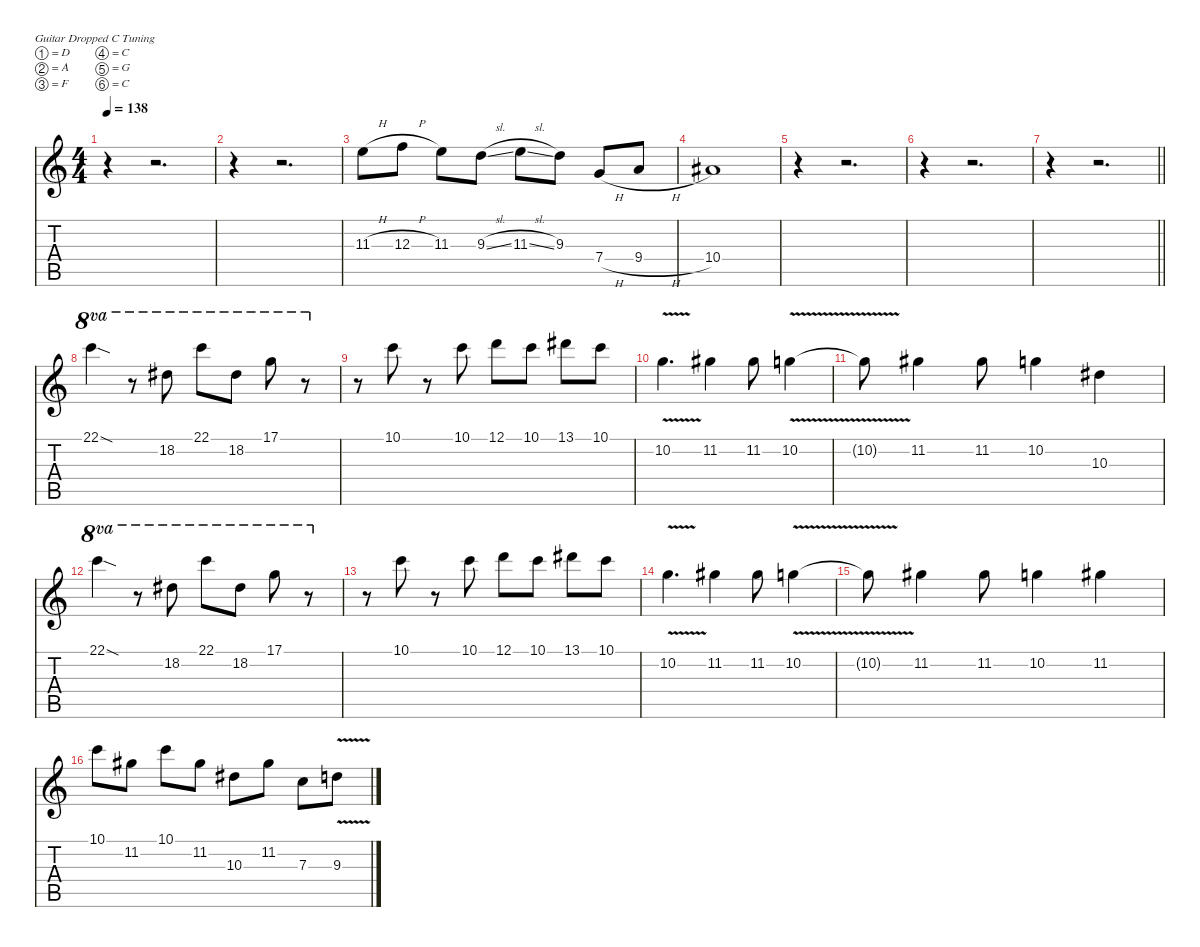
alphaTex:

\defaultSystemsLayout 4
\hideDynamics
\bracketExtendMode nobrackets
\singleTrackTrackNamePolicy hidden
\multiTrackTrackNamePolicy hidden
\otherSystemsTrackNameOrientation horizontal
\track ("Lead Guitar" "dist.guit.") {instrument distortionguitar}
\staff {score tabs}
\tuning (D4 A3 F3 C3 G2 C2)
\ts (4 4)
\tempo 138
\clef g2
\ks c
r.4{dy f beam Down} r.2{d beam Down} |
r.4{beam Down} r.2{d beam Down} |
11.3{h}.8{beam Down} 12.3{h}.8{beam Down} 11.3.8{beam Down} 9.3{sl}.8{beam Down} 11.3{sl}.8{beam Down} 9.3.8{beam Down} 7.4{h}.8{beam Up} 9.4{h}.8{beam Up} |
10.4{acc #}.1{beam Up} |
r.4{beam Down} r.2{d beam Down} |
r.4{beam Down} r.2{d beam Down} |
\barLineRight lightlight
r.4{beam Down} r.2{d beam Down} |
22.1{sod}.4{ot 8va beam Down} r.8{ot 8va beam Down} 18.2{acc #}.8{ot 8va beam Down} 22.1.8{ot 8va beam Down} 18.2{acc #}.8{ot 8va beam Down} 17.1.8{ot 8va beam Down} r.8{ot 8va beam Down} |
r.8{beam Down} 10.1.8{beam Down} r.8{beam Down} 10.1.8{beam Down} 12.1.8{beam Down} 10.1.8{beam Down} 13.1{acc #}.8{beam Down} 10.1.8{beam Down} |
10.2{v}.4{d beam Down} 11.2{acc #}.4{beam Down} 11.2{acc #}.8{beam Down} 10.2{v}.4{beam Down} |
10.2{v t}.8{beam Down} 11.2{acc #}.4{beam Down} 11.2{acc #}.8{beam Down} 10.2.4{beam Down} 10.3{acc #}.4{beam Down} |
22.1{sod}.4{ot 8va beam Down} r.8{ot 8va beam Down} 18.2{acc #}.8{ot 8va beam Down} 22.1.8{ot 8va beam Down} 18.2{acc #}.8{ot 8va beam Down} 17.1.8{ot 8va beam Down} r.8{ot 8va beam Down} |
r.8{beam Down} 10.1.8{beam Down} r.8{beam Down} 10.1.8{beam Down} 12.1.8{beam Down} 10.1.8{beam Down} 13.1{acc #}.8{beam Down} 10.1.8{beam Down} |
10.2{v}.4{d beam Down} 11.2{acc #}.4{beam Down} 11.2{acc #}.8{beam Down} 10.2{v}.4{beam Down} |
10.2{v t}.8{beam Down} 11.2{acc #}.4{beam Down} 11.2{acc #}.8{beam Down} 10.2.4{beam Down} 11.2{acc #}.4{beam Down} |
10.1.8{beam Down} 11.2{acc #}.8{beam Down} 10.1.8{beam Down} 11.2{acc #}.8{beam Down} 10.3{acc #}.8{beam Down} 11.2{acc #}.8{beam Down} 7.3.8{beam Down} 9.3{v}.8{beam Down}
